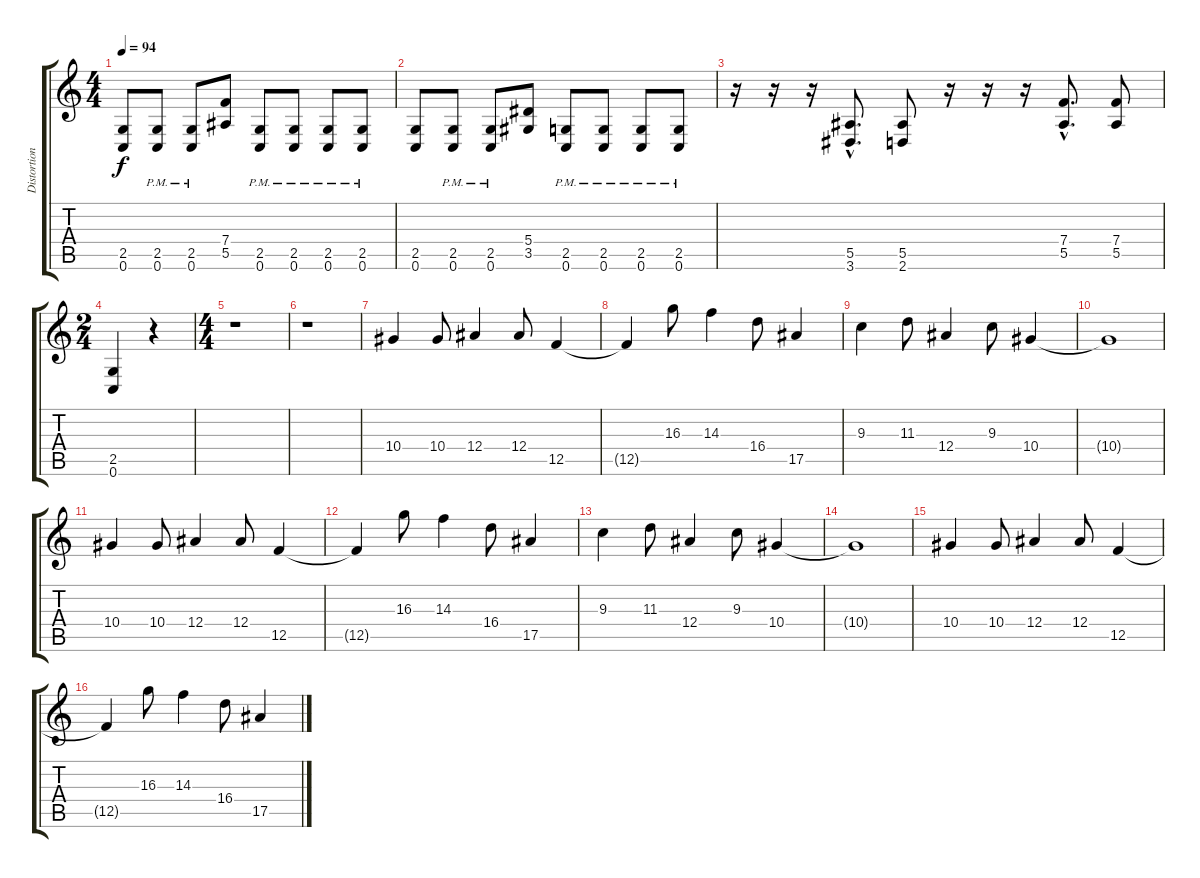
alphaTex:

\track ("Distortion Guitar" "Distortion") {instrument distortionguitar}
\staff {score tabs}
\tuning (C4 G3 Eb3 Bb2 F2 C2) {hide}
\ts (4 4)
\tempo 94
\clef g2
\ks c
(2.5 0.6).8{dy f} (2.5{pm} 0.6{pm}).8 (2.5{pm} 0.6{pm}).8 (7.4 5.5).8 (2.5{pm} 0.6{pm}).8 (2.5{pm} 0.6{pm}).8 (2.5{pm} 0.6{pm}).8 (2.5{pm} 0.6{pm}).8 |
(2.5 0.6).8 (2.5{pm} 0.6{pm}).8 (2.5{pm} 0.6{pm}).8 (5.4 3.5).8 (2.5{pm} 0.6{pm}).8 (2.5{pm} 0.6{pm}).8 (2.5{pm} 0.6{pm}).8 (2.5{pm} 0.6{pm}).8 |
r.16 r.16 r.16 (5.5{hac} 3.6{hac}).8{d} (5.5 2.6).8 r.16 r.16 r.16 (7.4{hac} 5.5{hac}).8{d} (7.4 5.5).8 |
\ts (2 4)
(2.5 0.6).4 r.4 |
\ts (4 4)
r.1 |
r.1 |
10.4.4 10.4.8 12.4.4 12.4.8 12.5.4 |
12.5{t}.4 16.3.8 14.3.4 16.4.8 17.5.4 |
9.3.4 11.3.8 12.4.4 9.3.8 10.4.4 |
10.4{t}.1 |
10.4.4 10.4.8 12.4.4 12.4.8 12.5.4 |
12.5{t}.4 16.3.8 14.3.4 16.4.8 17.5.4 |
9.3.4 11.3.8 12.4.4 9.3.8 10.4.4 |
10.4{t}.1 |
10.4.4 10.4.8 12.4.4 12.4.8 12.5.4 |
12.5{t}.4 16.3.8 14.3.4 16.4.8 17.5.4
